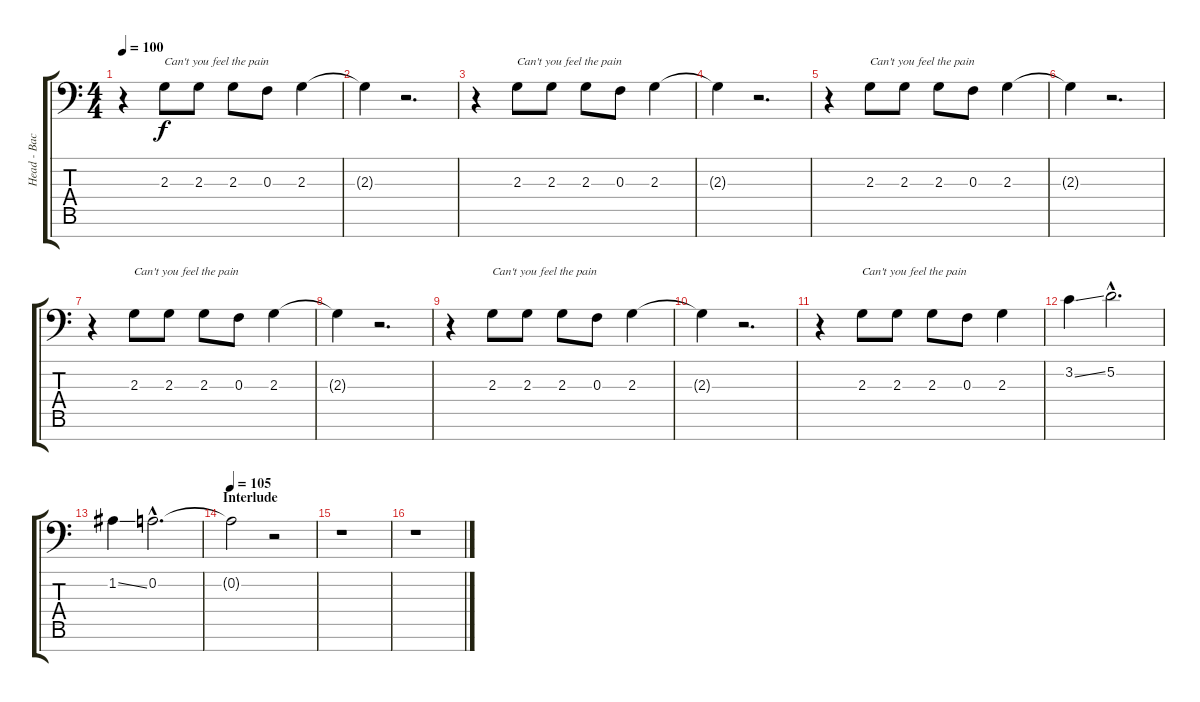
\track ("Head - Background vocals" "Head - Bac") {instrument choiraahs}
\staff {score tabs}
\tuning (D4 A3 F3 C3 G2 D2 A1) {hide}
\ts (4 4)
\tempo 100
\clef f4
\ks c
r.4{dy f} 2.3.8{txt "Can't you feel the pain"} 2.3.8 2.3.8 0.3.8 2.3.4 |
2.3{t}.4 r.2{d} |
r.4 2.3.8{txt "Can't you feel the pain"} 2.3.8 2.3.8 0.3.8 2.3.4 |
2.3{t}.4 r.2{d} |
r.4 2.3.8{txt "Can't you feel the pain"} 2.3.8 2.3.8 0.3.8 2.3.4 |
2.3{t}.4 r.2{d} |
r.4 2.3.8{txt "Can't you feel the pain"} 2.3.8 2.3.8 0.3.8 2.3.4 |
2.3{t}.4 r.2{d} |
r.4 2.3.8{txt "Can't you feel the pain"} 2.3.8 2.3.8 0.3.8 2.3.4 |
2.3{t}.4 r.2{d} |
r.4 2.3.8{txt "Can't you feel the pain"} 2.3.8 2.3.8 0.3.8 2.3.4 |
3.2{ss}.4 5.2{hac}.2{d} |
1.2{ss}.4 0.2{hac}.2{d} |
\section ("" "Interlude")
\tempo 105
0.2{t}.2{volume 0} r.2 |
r.1 |
r.1
